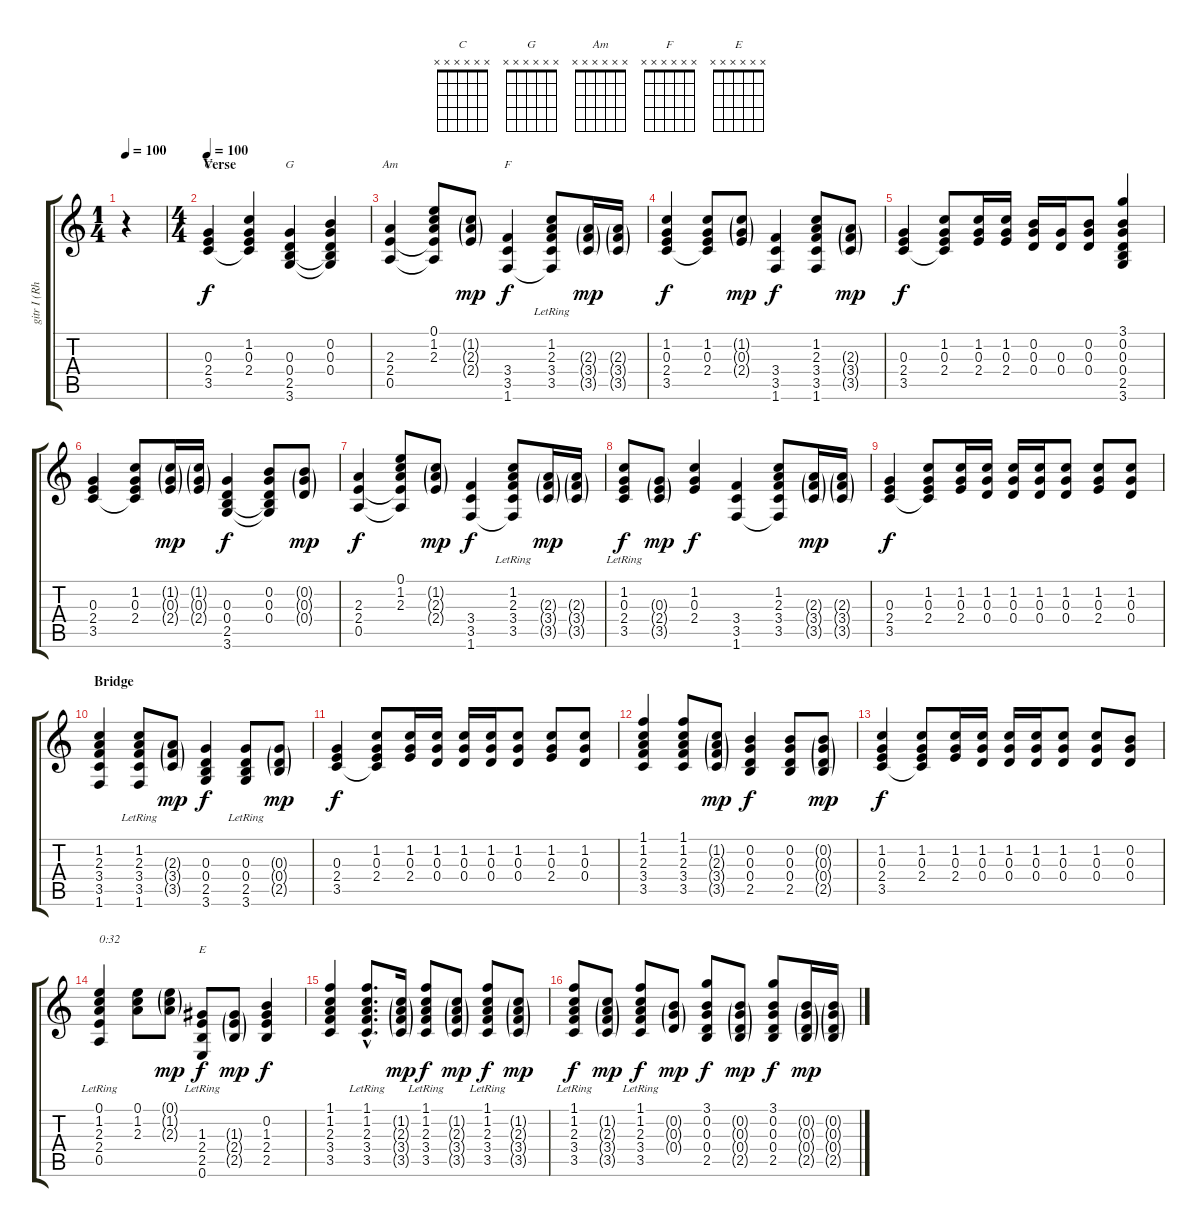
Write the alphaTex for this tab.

\track ("gitr I (Rhytm)" "gitr I (Rh") {instrument acousticguitarsteel}
\staff {score tabs}
\tuning (E4 B3 G3 D3 A2 E2) {hide}
\chord ("C" x x x x x x)
\chord ("G" x x x x x x)
\chord ("Am" x x x x x x)
\chord ("F" x x x x x x)
\chord ("E" x x x x x x)
\ts (1 4)
\tempo 100
\tempo 85
\tempo 100
\clef g2
\ks c
r.4{dy f instrument acousticguitarsteel} |
\ts (4 4)
\section ("" "Verse")
\tempo 100
(0.3 2.4 3.5).4{ch "C"} (1.2 0.3 2.4 3.5{t}).4 (0.3 0.4 2.5 3.6).4{ch "G"} (0.2 0.3 0.4 2.5{t} 3.6{t}).4 |
(2.3 2.4 0.5).4{ch "Am"} (0.1 1.2 2.3 2.4{t} 0.5{t}).8 (1.2{g} 2.3{g} 2.4{g}).8{dy mp} (3.4 3.5 1.6).4{ch "F" dy f} (1.2{lr} 2.3{lr} 3.4 3.5 1.6{t}).8 (2.3{g} 3.4{g} 3.5{g}).16{dy mp} (2.3{g} 3.4{g} 3.5{g}).16 |
(1.2 0.3 2.4 3.5).4{dy f} (1.2 0.3 2.4 3.5{t}).8 (1.2{g} 0.3{g} 2.4{g}).8{dy mp} (3.4 3.5 1.6).4{dy f} (1.2 2.3 3.4 3.5 1.6).8 (2.3{g} 3.4{g} 3.5{g}).8{dy mp} |
(0.3 2.4 3.5).4{dy f} (1.2 0.3 2.4 3.5{t}).8 (1.2 0.3 2.4).16 (1.2 0.3 2.4).16 (0.2 0.3 0.4).16 (0.3 0.4).16 (0.2 0.3 0.4).8 (3.1 0.2 0.3 0.4 2.5 3.6).4 |
(0.3 2.4 3.5).4 (1.2 0.3 2.4 3.5{t}).8 (1.2{g} 0.3{g} 2.4{g}).16{dy mp} (1.2{g} 0.3{g} 2.4{g}).16 (0.3 0.4 2.5 3.6).4{dy f} (0.2 0.3 0.4 2.5{t} 3.6{t}).8 (0.2{g} 0.3{g} 0.4{g}).8{dy mp} |
(2.3 2.4 0.5).4{dy f} (0.1 1.2 2.3 2.4{t} 0.5{t}).8 (1.2{g} 2.3{g} 2.4{g}).8{dy mp} (3.4 3.5 1.6).4{dy f} (1.2{lr} 2.3{lr} 3.4 3.5 1.6{t}).8 (2.3{g} 3.4{g} 3.5{g}).16{dy mp} (2.3{g} 3.4{g} 3.5{g}).16 |
(1.2{lr} 0.3 2.4 3.5).8{dy f} (0.3{g} 2.4{g} 3.5{g}).8{dy mp} (1.2 0.3 2.4).4{dy f} (3.4 3.5 1.6).4 (1.2 2.3 3.4 3.5 1.6{t}).8 (2.3{g} 3.4{g} 3.5{g}).16{dy mp} (2.3{g} 3.4{g} 3.5{g}).16 |
(0.3 2.4 3.5).4{dy f} (1.2 0.3 2.4 3.5{t}).8 (1.2 0.3 2.4).16 (1.2 0.3 0.4).16 (1.2 0.3 0.4).16 (1.2 0.3 0.4).16 (1.2 0.3 0.4).8 (1.2 0.3 2.4).8 (1.2 0.3 0.4).8 |
\section ("" "Bridge")
(1.2 2.3 3.4 3.5 1.6).4 (1.2{lr} 2.3 3.4 3.5 1.6{lr}).8 (2.3{g} 3.4{g} 3.5{g}).8{dy mp} (0.3 0.4 2.5 3.6).4{dy f} (0.3 0.4 2.5 3.6{lr}).8 (0.3{g} 0.4{g} 2.5{g}).8{dy mp} |
(0.3 2.4 3.5).4{dy f} (1.2 0.3 2.4 3.5{t}).8 (1.2 0.3 2.4).16 (1.2 0.3 0.4).16 (1.2 0.3 0.4).16 (1.2 0.3 0.4).16 (1.2 0.3 0.4).8 (1.2 0.3 2.4).8 (1.2 0.3 0.4).8 |
(1.1 1.2 2.3 3.4 3.5).4 (1.1 1.2 2.3 3.4 3.5).8 (1.2{g} 2.3{g} 3.4{g} 3.5{g}).8{dy mp} (0.2 0.3 0.4 2.5).4{dy f} (0.2 0.3 0.4 2.5).8 (0.2{g} 0.3{g} 0.4{g} 2.5{g}).8{dy mp} |
(1.2 0.3 2.4 3.5).4{dy f} (1.2 0.3 2.4 3.5{t}).8 (1.2 0.3 2.4).16 (1.2 0.3 0.4).16 (1.2 0.3 0.4).16 (1.2 0.3 0.4).16 (1.2 0.3 0.4).8 (1.2 0.3 0.4).8 (0.2 0.3 0.4).8 |
(0.1 1.2 2.3 2.4{lr} 0.5{lr}).4{txt "0:32"} (0.1 1.2 2.3).8 (0.1{g} 1.2{g} 2.3{g}).8{dy mp} (1.3 2.4 2.5{lr} 0.6{lr}).8{ch "E" dy f} (1.3{g} 2.4{g} 2.5{g}).8{dy mp} (0.2 1.3 2.4 2.5).4{dy f} |
(1.1 1.2 2.3 3.4 3.5).4 (1.1{hac lr} 1.2{hac lr} 2.3{hac} 3.4{hac} 3.5{hac}).8{d} (1.2{g} 2.3{g} 3.4{g} 3.5{g}).16{dy mp} (1.1{lr} 1.2 2.3 3.4 3.5).8{dy f} (1.2{g} 2.3{g} 3.4{g} 3.5{g}).8{dy mp} (1.1{lr} 1.2 2.3 3.4 3.5).8{dy f} (1.2{g} 2.3{g} 3.4{g} 3.5{g}).8{dy mp} |
(1.1{lr} 1.2 2.3 3.4 3.5).8{dy f} (1.2{g} 2.3{g} 3.4{g} 3.5{g}).8{dy mp} (1.1{lr} 1.2 2.3 3.4 3.5).8{dy f} (0.2{g} 0.3{g} 0.4{g}).8{dy mp} (3.1 0.2 0.3 0.4 2.5).8{dy f} (0.2{g} 0.3{g} 0.4{g} 2.5{g}).8{dy mp} (3.1 0.2 0.3 0.4 2.5).8{dy f} (0.2{g} 0.3{g} 0.4{g} 2.5{g}).16{dy mp} (0.2{g} 0.3{g} 0.4{g} 2.5{g}).16
